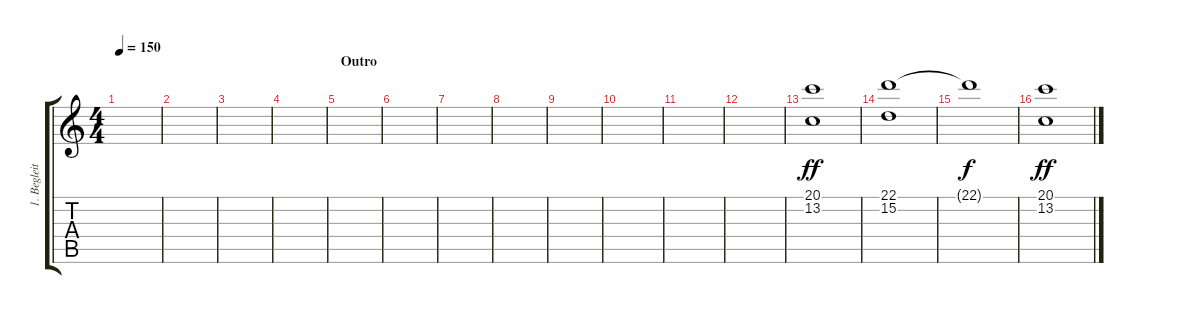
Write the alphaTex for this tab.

\track ("1. Begleitstimme" "1. Begleit") {instrument choiraahs}
\staff {score tabs}
\tuning (E4 B3 G3 D3 A2 E2) {hide}
\ts (4 4)
\tempo 150
\clef g2
\ks c
|
|
|
|
\section ("" "Outro")
|
|
|
|
|
|
|
|
(20.1 13.2).1{dy ff} |
(22.1 15.2).1 |
22.1{t}.1{dy f} |
(20.1 13.2).1{dy ff}
